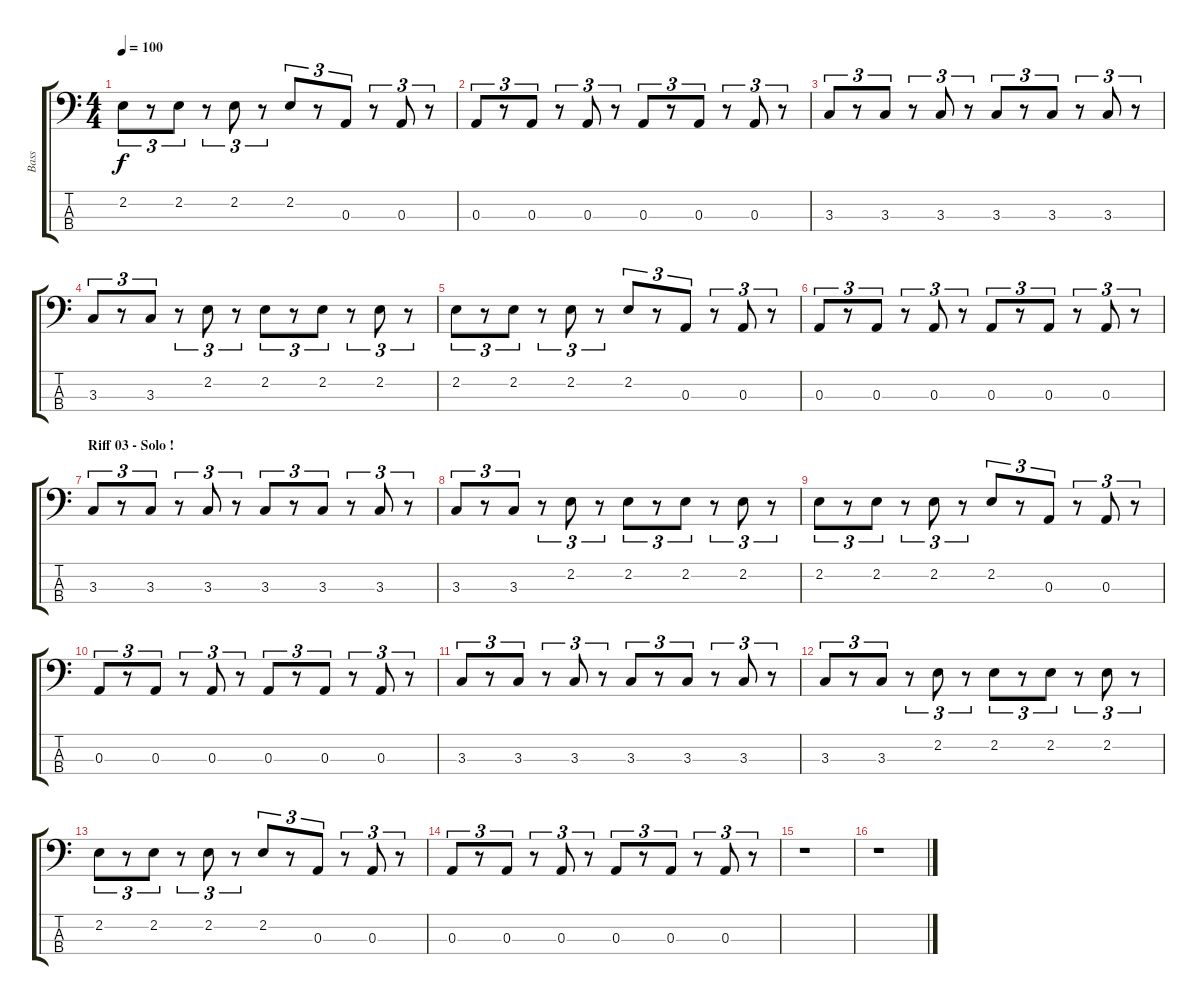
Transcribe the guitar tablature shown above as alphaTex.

\track ("Bass" "Bass") {instrument electricbassfinger}
\staff {score tabs}
\tuning (G2 D2 A1 E1) {hide}
\ts (4 4)
\tempo 100
\clef f4
\ks c
2.2.8{tu (3 2) dy f} r.8{tu (3 2)} 2.2.8{tu (3 2)} r.8{tu (3 2)} 2.2.8{tu (3 2)} r.8{tu (3 2)} 2.2.8{tu (3 2)} r.8{tu (3 2)} 0.3.8{tu (3 2)} r.8{tu (3 2)} 0.3.8{tu (3 2)} r.8{tu (3 2)} |
0.3.8{tu (3 2)} r.8{tu (3 2)} 0.3.8{tu (3 2)} r.8{tu (3 2)} 0.3.8{tu (3 2)} r.8{tu (3 2)} 0.3.8{tu (3 2)} r.8{tu (3 2)} 0.3.8{tu (3 2)} r.8{tu (3 2)} 0.3.8{tu (3 2)} r.8{tu (3 2)} |
3.3.8{tu (3 2)} r.8{tu (3 2)} 3.3.8{tu (3 2)} r.8{tu (3 2)} 3.3.8{tu (3 2)} r.8{tu (3 2)} 3.3.8{tu (3 2)} r.8{tu (3 2)} 3.3.8{tu (3 2)} r.8{tu (3 2)} 3.3.8{tu (3 2)} r.8{tu (3 2)} |
3.3.8{tu (3 2)} r.8{tu (3 2)} 3.3.8{tu (3 2)} r.8{tu (3 2)} 2.2.8{tu (3 2)} r.8{tu (3 2)} 2.2.8{tu (3 2)} r.8{tu (3 2)} 2.2.8{tu (3 2)} r.8{tu (3 2)} 2.2.8{tu (3 2)} r.8{tu (3 2)} |
2.2.8{tu (3 2)} r.8{tu (3 2)} 2.2.8{tu (3 2)} r.8{tu (3 2)} 2.2.8{tu (3 2)} r.8{tu (3 2)} 2.2.8{tu (3 2)} r.8{tu (3 2)} 0.3.8{tu (3 2)} r.8{tu (3 2)} 0.3.8{tu (3 2)} r.8{tu (3 2)} |
0.3.8{tu (3 2)} r.8{tu (3 2)} 0.3.8{tu (3 2)} r.8{tu (3 2)} 0.3.8{tu (3 2)} r.8{tu (3 2)} 0.3.8{tu (3 2)} r.8{tu (3 2)} 0.3.8{tu (3 2)} r.8{tu (3 2)} 0.3.8{tu (3 2)} r.8{tu (3 2)} |
\section ("" "Riff 03 - Solo !")
3.3.8{tu (3 2)} r.8{tu (3 2)} 3.3.8{tu (3 2)} r.8{tu (3 2)} 3.3.8{tu (3 2)} r.8{tu (3 2)} 3.3.8{tu (3 2)} r.8{tu (3 2)} 3.3.8{tu (3 2)} r.8{tu (3 2)} 3.3.8{tu (3 2)} r.8{tu (3 2)} |
3.3.8{tu (3 2)} r.8{tu (3 2)} 3.3.8{tu (3 2)} r.8{tu (3 2)} 2.2.8{tu (3 2)} r.8{tu (3 2)} 2.2.8{tu (3 2)} r.8{tu (3 2)} 2.2.8{tu (3 2)} r.8{tu (3 2)} 2.2.8{tu (3 2)} r.8{tu (3 2)} |
2.2.8{tu (3 2)} r.8{tu (3 2)} 2.2.8{tu (3 2)} r.8{tu (3 2)} 2.2.8{tu (3 2)} r.8{tu (3 2)} 2.2.8{tu (3 2)} r.8{tu (3 2)} 0.3.8{tu (3 2)} r.8{tu (3 2)} 0.3.8{tu (3 2)} r.8{tu (3 2)} |
0.3.8{tu (3 2)} r.8{tu (3 2)} 0.3.8{tu (3 2)} r.8{tu (3 2)} 0.3.8{tu (3 2)} r.8{tu (3 2)} 0.3.8{tu (3 2)} r.8{tu (3 2)} 0.3.8{tu (3 2)} r.8{tu (3 2)} 0.3.8{tu (3 2)} r.8{tu (3 2)} |
3.3.8{tu (3 2)} r.8{tu (3 2)} 3.3.8{tu (3 2)} r.8{tu (3 2)} 3.3.8{tu (3 2)} r.8{tu (3 2)} 3.3.8{tu (3 2)} r.8{tu (3 2)} 3.3.8{tu (3 2)} r.8{tu (3 2)} 3.3.8{tu (3 2)} r.8{tu (3 2)} |
3.3.8{tu (3 2)} r.8{tu (3 2)} 3.3.8{tu (3 2)} r.8{tu (3 2)} 2.2.8{tu (3 2)} r.8{tu (3 2)} 2.2.8{tu (3 2)} r.8{tu (3 2)} 2.2.8{tu (3 2)} r.8{tu (3 2)} 2.2.8{tu (3 2)} r.8{tu (3 2)} |
2.2.8{tu (3 2)} r.8{tu (3 2)} 2.2.8{tu (3 2)} r.8{tu (3 2)} 2.2.8{tu (3 2)} r.8{tu (3 2)} 2.2.8{tu (3 2)} r.8{tu (3 2)} 0.3.8{tu (3 2)} r.8{tu (3 2)} 0.3.8{tu (3 2)} r.8{tu (3 2)} |
0.3.8{tu (3 2)} r.8{tu (3 2)} 0.3.8{tu (3 2)} r.8{tu (3 2)} 0.3.8{tu (3 2)} r.8{tu (3 2)} 0.3.8{tu (3 2)} r.8{tu (3 2)} 0.3.8{tu (3 2)} r.8{tu (3 2)} 0.3.8{tu (3 2)} r.8{tu (3 2)} |
r.1 |
r.1
